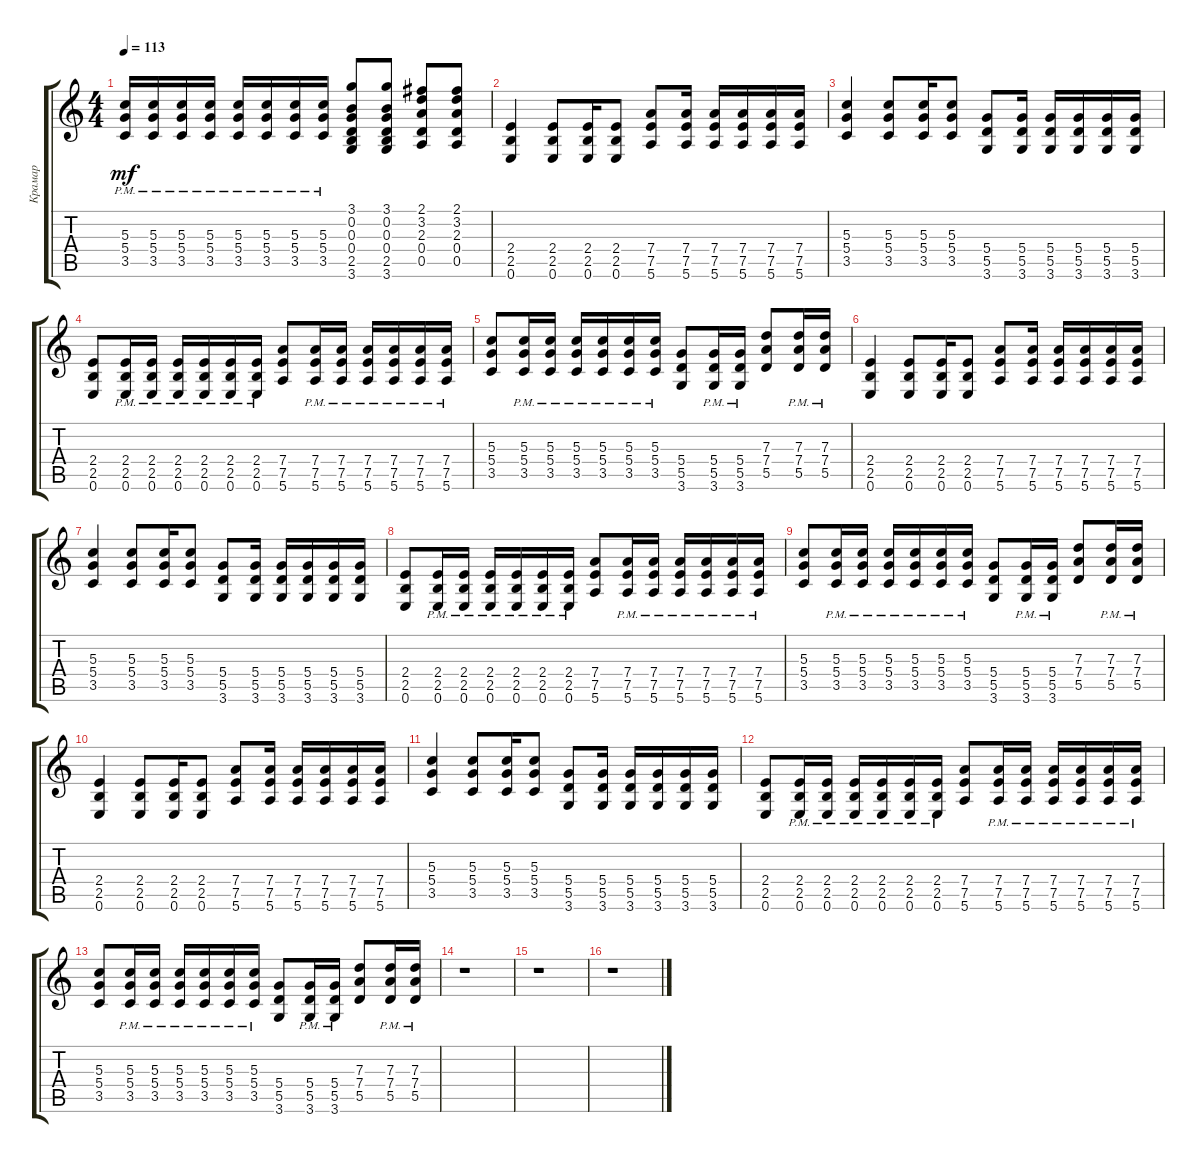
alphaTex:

\track ("Крамар" "Крамар") {instrument overdrivenguitar}
\staff {score tabs}
\tuning (E4 B3 G3 D3 A2 E2) {hide}
\ts (4 4)
\tempo 113
\clef g2
\ks c
(5.3{pm} 5.4{pm} 3.5{pm}).16{dy mf} (5.3{pm} 5.4{pm} 3.5{pm}).16 (5.3{pm} 5.4{pm} 3.5{pm}).16 (5.3{pm} 5.4{pm} 3.5{pm}).16 (5.3{pm} 5.4{pm} 3.5{pm}).16 (5.3{pm} 5.4{pm} 3.5{pm}).16 (5.3{pm} 5.4{pm} 3.5{pm}).16 (5.3{pm} 5.4{pm} 3.5{pm}).16 (3.1 0.2 0.3 0.4 2.5 3.6).8 (3.1 0.2 0.3 0.4 2.5 3.6).8 (2.1 3.2 2.3 0.4 0.5).8 (2.1 3.2 2.3 0.4 0.5).8 |
(2.4 2.5 0.6).4 (2.4 2.5 0.6).8 (2.4 2.5 0.6).16 (2.4 2.5 0.6).8 (7.4 7.5 5.6).8 (7.4 7.5 5.6).16 (7.4 7.5 5.6).16 (7.4 7.5 5.6).16 (7.4 7.5 5.6).16 (7.4 7.5 5.6).16 |
(5.3 5.4 3.5).4 (5.3 5.4 3.5).8 (5.3 5.4 3.5).16 (5.3 5.4 3.5).8 (5.4 5.5 3.6).8 (5.4 5.5 3.6).16 (5.4 5.5 3.6).16 (5.4 5.5 3.6).16 (5.4 5.5 3.6).16 (5.4 5.5 3.6).16 |
(2.4 2.5 0.6).8 (2.4{pm} 2.5{pm} 0.6{pm}).16 (2.4{pm} 2.5{pm} 0.6{pm}).16 (2.4{pm} 2.5{pm} 0.6{pm}).16 (2.4{pm} 2.5{pm} 0.6{pm}).16 (2.4{pm} 2.5{pm} 0.6{pm}).16 (2.4{pm} 2.5{pm} 0.6{pm}).16 (7.4 7.5 5.6).8 (7.4{pm} 7.5{pm} 5.6{pm}).16 (7.4{pm} 7.5{pm} 5.6{pm}).16 (7.4{pm} 7.5{pm} 5.6{pm}).16 (7.4{pm} 7.5{pm} 5.6{pm}).16 (7.4{pm} 7.5{pm} 5.6{pm}).16 (7.4{pm} 7.5{pm} 5.6{pm}).16 |
(5.3 5.4 3.5).8 (5.3{pm} 5.4{pm} 3.5{pm}).16 (5.3{pm} 5.4{pm} 3.5{pm}).16 (5.3{pm} 5.4{pm} 3.5{pm}).16 (5.3{pm} 5.4{pm} 3.5{pm}).16 (5.3{pm} 5.4{pm} 3.5{pm}).16 (5.3{pm} 5.4{pm} 3.5{pm}).16 (5.4 5.5 3.6).8 (5.4{pm} 5.5{pm} 3.6{pm}).16 (5.4{pm} 5.5{pm} 3.6{pm}).16 (7.3 7.4 5.5).8 (7.3{pm} 7.4{pm} 5.5{pm}).16 (7.3{pm} 7.4{pm} 5.5{pm}).16 |
(2.4 2.5 0.6).4 (2.4 2.5 0.6).8 (2.4 2.5 0.6).16 (2.4 2.5 0.6).8 (7.4 7.5 5.6).8 (7.4 7.5 5.6).16 (7.4 7.5 5.6).16 (7.4 7.5 5.6).16 (7.4 7.5 5.6).16 (7.4 7.5 5.6).16 |
(5.3 5.4 3.5).4 (5.3 5.4 3.5).8 (5.3 5.4 3.5).16 (5.3 5.4 3.5).8 (5.4 5.5 3.6).8 (5.4 5.5 3.6).16 (5.4 5.5 3.6).16 (5.4 5.5 3.6).16 (5.4 5.5 3.6).16 (5.4 5.5 3.6).16 |
(2.4 2.5 0.6).8 (2.4{pm} 2.5{pm} 0.6{pm}).16 (2.4{pm} 2.5{pm} 0.6{pm}).16 (2.4{pm} 2.5{pm} 0.6{pm}).16 (2.4{pm} 2.5{pm} 0.6{pm}).16 (2.4{pm} 2.5{pm} 0.6{pm}).16 (2.4{pm} 2.5{pm} 0.6{pm}).16 (7.4 7.5 5.6).8 (7.4{pm} 7.5{pm} 5.6{pm}).16 (7.4{pm} 7.5{pm} 5.6{pm}).16 (7.4{pm} 7.5{pm} 5.6{pm}).16 (7.4{pm} 7.5{pm} 5.6{pm}).16 (7.4{pm} 7.5{pm} 5.6{pm}).16 (7.4{pm} 7.5{pm} 5.6{pm}).16 |
(5.3 5.4 3.5).8 (5.3{pm} 5.4{pm} 3.5{pm}).16 (5.3{pm} 5.4{pm} 3.5{pm}).16 (5.3{pm} 5.4{pm} 3.5{pm}).16 (5.3{pm} 5.4{pm} 3.5{pm}).16 (5.3{pm} 5.4{pm} 3.5{pm}).16 (5.3{pm} 5.4{pm} 3.5{pm}).16 (5.4 5.5 3.6).8 (5.4{pm} 5.5{pm} 3.6{pm}).16 (5.4{pm} 5.5{pm} 3.6{pm}).16 (7.3 7.4 5.5).8 (7.3{pm} 7.4{pm} 5.5{pm}).16 (7.3{pm} 7.4{pm} 5.5{pm}).16 |
(2.4 2.5 0.6).4 (2.4 2.5 0.6).8 (2.4 2.5 0.6).16 (2.4 2.5 0.6).8 (7.4 7.5 5.6).8 (7.4 7.5 5.6).16 (7.4 7.5 5.6).16 (7.4 7.5 5.6).16 (7.4 7.5 5.6).16 (7.4 7.5 5.6).16 |
(5.3 5.4 3.5).4 (5.3 5.4 3.5).8 (5.3 5.4 3.5).16 (5.3 5.4 3.5).8 (5.4 5.5 3.6).8 (5.4 5.5 3.6).16 (5.4 5.5 3.6).16 (5.4 5.5 3.6).16 (5.4 5.5 3.6).16 (5.4 5.5 3.6).16 |
(2.4 2.5 0.6).8 (2.4{pm} 2.5{pm} 0.6{pm}).16 (2.4{pm} 2.5{pm} 0.6{pm}).16 (2.4{pm} 2.5{pm} 0.6{pm}).16 (2.4{pm} 2.5{pm} 0.6{pm}).16 (2.4{pm} 2.5{pm} 0.6{pm}).16 (2.4{pm} 2.5{pm} 0.6{pm}).16 (7.4 7.5 5.6).8 (7.4{pm} 7.5{pm} 5.6{pm}).16 (7.4{pm} 7.5{pm} 5.6{pm}).16 (7.4{pm} 7.5{pm} 5.6{pm}).16 (7.4{pm} 7.5{pm} 5.6{pm}).16 (7.4{pm} 7.5{pm} 5.6{pm}).16 (7.4{pm} 7.5{pm} 5.6{pm}).16 |
(5.3 5.4 3.5).8 (5.3{pm} 5.4{pm} 3.5{pm}).16 (5.3{pm} 5.4{pm} 3.5{pm}).16 (5.3{pm} 5.4{pm} 3.5{pm}).16 (5.3{pm} 5.4{pm} 3.5{pm}).16 (5.3{pm} 5.4{pm} 3.5{pm}).16 (5.3{pm} 5.4{pm} 3.5{pm}).16 (5.4 5.5 3.6).8 (5.4{pm} 5.5{pm} 3.6{pm}).16 (5.4{pm} 5.5{pm} 3.6{pm}).16 (7.3 7.4 5.5).8 (7.3{pm} 7.4{pm} 5.5{pm}).16 (7.3{pm} 7.4{pm} 5.5{pm}).16 |
r.1 |
r.1 |
r.1
